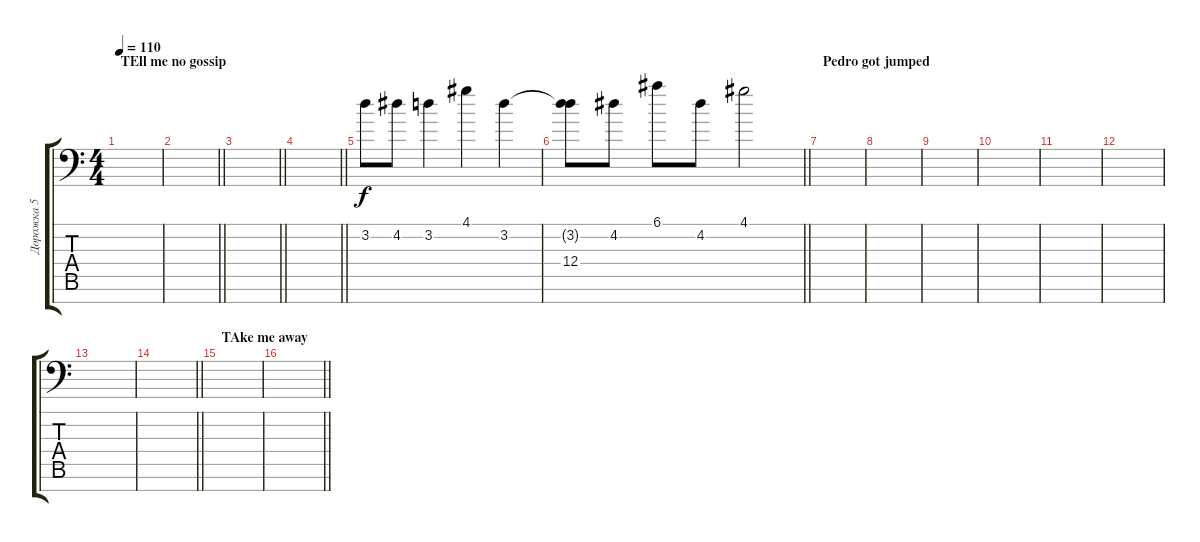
\track ("Дорожка 5" "Дорожка 5") {instrument distortionguitar}
\staff {score tabs}
\tuning (E4 B3 Gb3 D3 A2 E2 A1) {hide}
\ts (4 4)
\section ("" "TEll me no gossip")
\tempo 110
\clef f4
\ks c
|
\barLineRight lightlight
|
\barLineRight lightlight
|
\barLineRight lightlight
|
3.2.8 4.2.8 3.2.4 4.1.4 3.2.4 |
\barLineRight lightlight
(3.2{t} 12.4).8 4.2.8 6.1.8 4.2.8 4.1.2 |
\section ("" "Pedro got jumped")
|
|
|
|
|
|
|
\barLineRight lightlight
|
\section ("" "TAke me away")
|
\barLineRight lightlight
